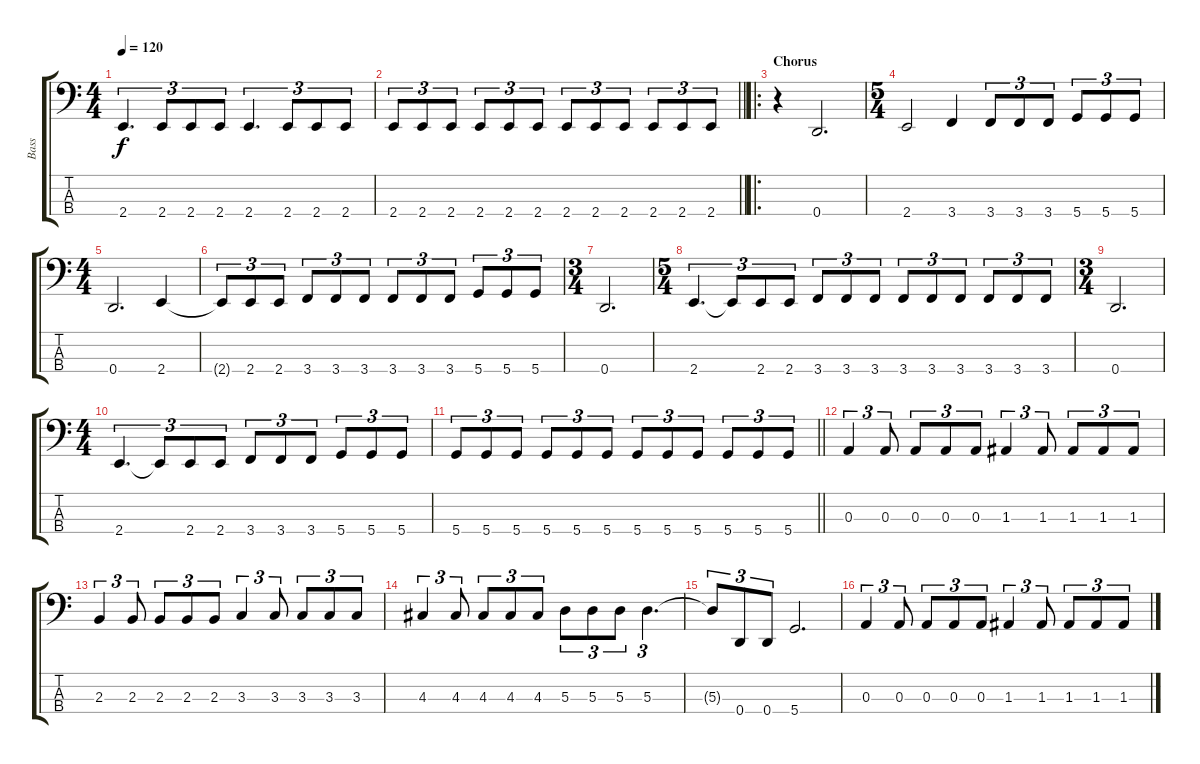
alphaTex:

\track ("Bass" "Bass") {instrument slapbass2}
\staff {score tabs}
\tuning (G2 D2 A1 D1) {hide}
\ts (4 4)
\tempo 120
\clef f4
\ks c
2.4.4{d tu (3 2) dy f} 2.4.8{tu (3 2)} 2.4.8{tu (3 2)} 2.4.8{tu (3 2)} 2.4.4{d tu (3 2)} 2.4.8{tu (3 2)} 2.4.8{tu (3 2)} 2.4.8{tu (3 2)} |
\barLineRight lightlight
2.4.8{tu (3 2)} 2.4.8{tu (3 2)} 2.4.8{tu (3 2)} 2.4.8{tu (3 2)} 2.4.8{tu (3 2)} 2.4.8{tu (3 2)} 2.4.8{tu (3 2)} 2.4.8{tu (3 2)} 2.4.8{tu (3 2)} 2.4.8{tu (3 2)} 2.4.8{tu (3 2)} 2.4.8{tu (3 2)} |
\ro
\section ("" "Chorus")
r.4 0.4.2{d} |
\ts (5 4)
2.4.2 3.4.4 3.4.8{tu (3 2)} 3.4.8{tu (3 2)} 3.4.8{tu (3 2)} 5.4.8{tu (3 2)} 5.4.8{tu (3 2)} 5.4.8{tu (3 2)} |
\ts (4 4)
0.4.2{d} 2.4.4 |
2.4{t}.8{tu (3 2)} 2.4.8{tu (3 2)} 2.4.8{tu (3 2)} 3.4.8{tu (3 2)} 3.4.8{tu (3 2)} 3.4.8{tu (3 2)} 3.4.8{tu (3 2)} 3.4.8{tu (3 2)} 3.4.8{tu (3 2)} 5.4.8{tu (3 2)} 5.4.8{tu (3 2)} 5.4.8{tu (3 2)} |
\ts (3 4)
0.4.2{d} |
\ts (5 4)
2.4.4{d tu (3 2)} 2.4{t}.8{tu (3 2)} 2.4.8{tu (3 2)} 2.4.8{tu (3 2)} 3.4.8{tu (3 2)} 3.4.8{tu (3 2)} 3.4.8{tu (3 2)} 3.4.8{tu (3 2)} 3.4.8{tu (3 2)} 3.4.8{tu (3 2)} 3.4.8{tu (3 2)} 3.4.8{tu (3 2)} 3.4.8{tu (3 2)} |
\ts (3 4)
0.4.2{d} |
\ts (4 4)
2.4.4{d tu (3 2)} 2.4{t}.8{tu (3 2)} 2.4.8{tu (3 2)} 2.4.8{tu (3 2)} 3.4.8{tu (3 2)} 3.4.8{tu (3 2)} 3.4.8{tu (3 2)} 5.4.8{tu (3 2)} 5.4.8{tu (3 2)} 5.4.8{tu (3 2)} |
\barLineRight lightlight
5.4.8{tu (3 2)} 5.4.8{tu (3 2)} 5.4.8{tu (3 2)} 5.4.8{tu (3 2)} 5.4.8{tu (3 2)} 5.4.8{tu (3 2)} 5.4.8{tu (3 2)} 5.4.8{tu (3 2)} 5.4.8{tu (3 2)} 5.4.8{tu (3 2)} 5.4.8{tu (3 2)} 5.4.8{tu (3 2)} |
0.3.4{tu (3 2)} 0.3.8{tu (3 2)} 0.3.8{tu (3 2)} 0.3.8{tu (3 2)} 0.3.8{tu (3 2)} 1.3.4{tu (3 2)} 1.3.8{tu (3 2)} 1.3.8{tu (3 2)} 1.3.8{tu (3 2)} 1.3.8{tu (3 2)} |
2.3.4{tu (3 2)} 2.3.8{tu (3 2)} 2.3.8{tu (3 2)} 2.3.8{tu (3 2)} 2.3.8{tu (3 2)} 3.3.4{tu (3 2)} 3.3.8{tu (3 2)} 3.3.8{tu (3 2)} 3.3.8{tu (3 2)} 3.3.8{tu (3 2)} |
4.3.4{tu (3 2)} 4.3.8{tu (3 2)} 4.3.8{tu (3 2)} 4.3.8{tu (3 2)} 4.3.8{tu (3 2)} 5.3.8{tu (3 2)} 5.3.8{tu (3 2)} 5.3.8{tu (3 2)} 5.3.4{d tu (3 2)} |
5.3{t}.8{tu (3 2)} 0.4.8{tu (3 2)} 0.4.8{tu (3 2)} 5.4.2{d} |
0.3.4{tu (3 2)} 0.3.8{tu (3 2)} 0.3.8{tu (3 2)} 0.3.8{tu (3 2)} 0.3.8{tu (3 2)} 1.3.4{tu (3 2)} 1.3.8{tu (3 2)} 1.3.8{tu (3 2)} 1.3.8{tu (3 2)} 1.3.8{tu (3 2)}
